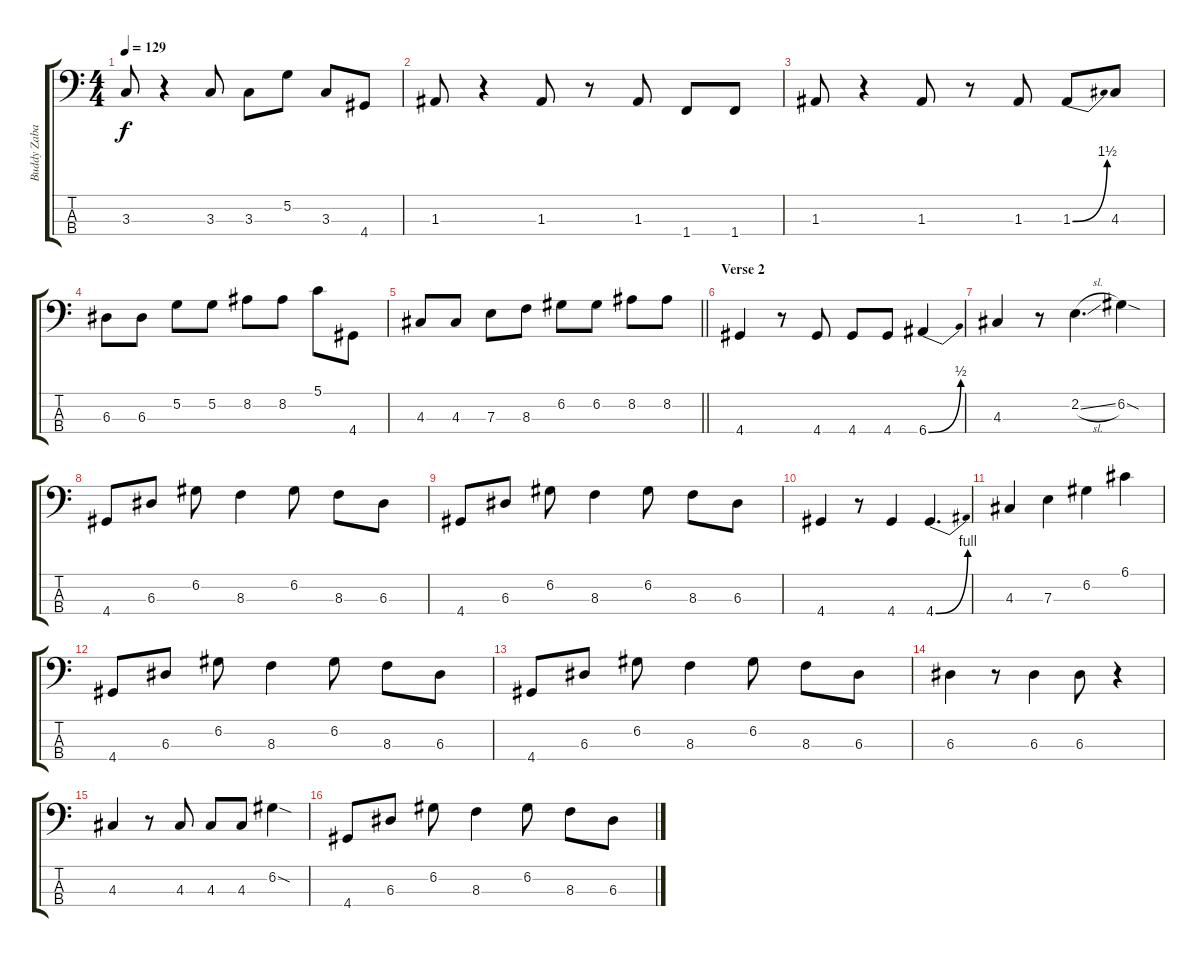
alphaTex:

\track ("Buddy Zabala(Bass)" "Buddy Zaba") {instrument electricbassfinger}
\staff {score tabs}
\tuning (G2 D2 A1 E1) {hide}
\ts (4 4)
\tempo 129
\clef f4
\ks c
3.3.8{dy f} r.4 3.3.8 3.3.8 5.2.8 3.3.8 4.4.8 |
1.3.8 r.4 1.3.8 r.8 1.3.8 1.4.8 1.4.8 |
1.3.8 r.4 1.3.8 r.8 1.3.8 1.3{be (bend 0 0 60 6)}.8 4.3.8 |
6.3.8 6.3.8 5.2.8 5.2.8 8.2.8 8.2.8 5.1.8 4.4.8 |
\barLineRight lightlight
4.3.8 4.3.8 7.3.8 8.3.8 6.2.8 6.2.8 8.2.8 8.2.8 |
\section ("" "Verse 2")
4.4.4 r.8 4.4.8 4.4.8 4.4.8 6.4{be (bend 0 0 60 2)}.4 |
4.3.4 r.8 2.2{sl}.4{d} 6.2{sod}.4 |
4.4.8 6.3.8 6.2.8 8.3.4 6.2.8 8.3.8 6.3.8 |
4.4.8 6.3.8 6.2.8 8.3.4 6.2.8 8.3.8 6.3.8 |
4.4.4 r.8 4.4.4 4.4{be (bend 0 0 60 4)}.4{d} |
4.3.4 7.3.4 6.2.4 6.1.4 |
4.4.8 6.3.8 6.2.8 8.3.4 6.2.8 8.3.8 6.3.8 |
4.4.8 6.3.8 6.2.8 8.3.4 6.2.8 8.3.8 6.3.8 |
6.3.4 r.8 6.3.4 6.3.8 r.4 |
4.3.4 r.8 4.3.8 4.3.8 4.3.8 6.2{sod}.4 |
4.4.8 6.3.8 6.2.8 8.3.4 6.2.8 8.3.8 6.3.8
